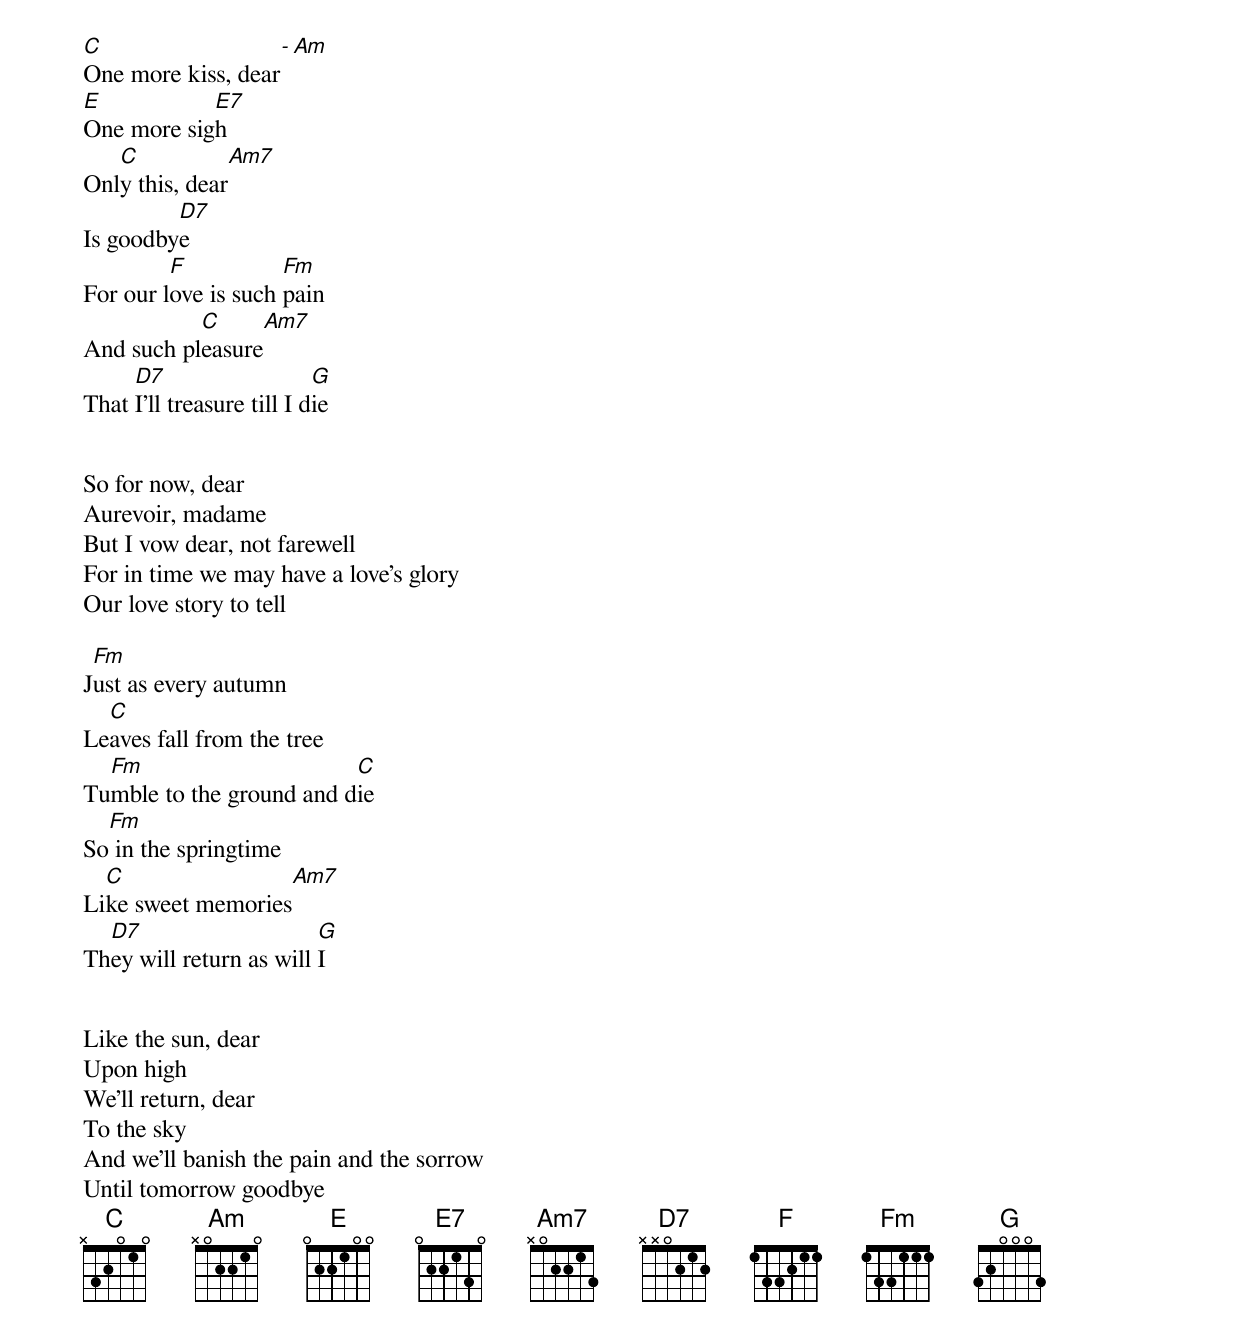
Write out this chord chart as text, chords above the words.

C                   - Am
One more kiss, dear
E           E7
One more sigh
   C             Am7
Only this, dear
         D7
Is goodbye
         F           Fm
For our love is such pain
           C     Am7
And such pleasure
     D7                    G
That I'll treasure till I die


So for now, dear
Aurevoir, madame
But I vow dear, not farewell
For in time we may have a love's glory
Our love story to tell

 Fm
Just as every autumn
  C
Leaves fall from the tree
  Fm                      C
Tumble to the ground and die
  Fm
So in the springtime
  C                Am7
Like sweet memories
  D7                     G
They will return as will I


Like the sun, dear
Upon high
We'll return, dear
To the sky
And we'll banish the pain and the sorrow
Until tomorrow goodbye
